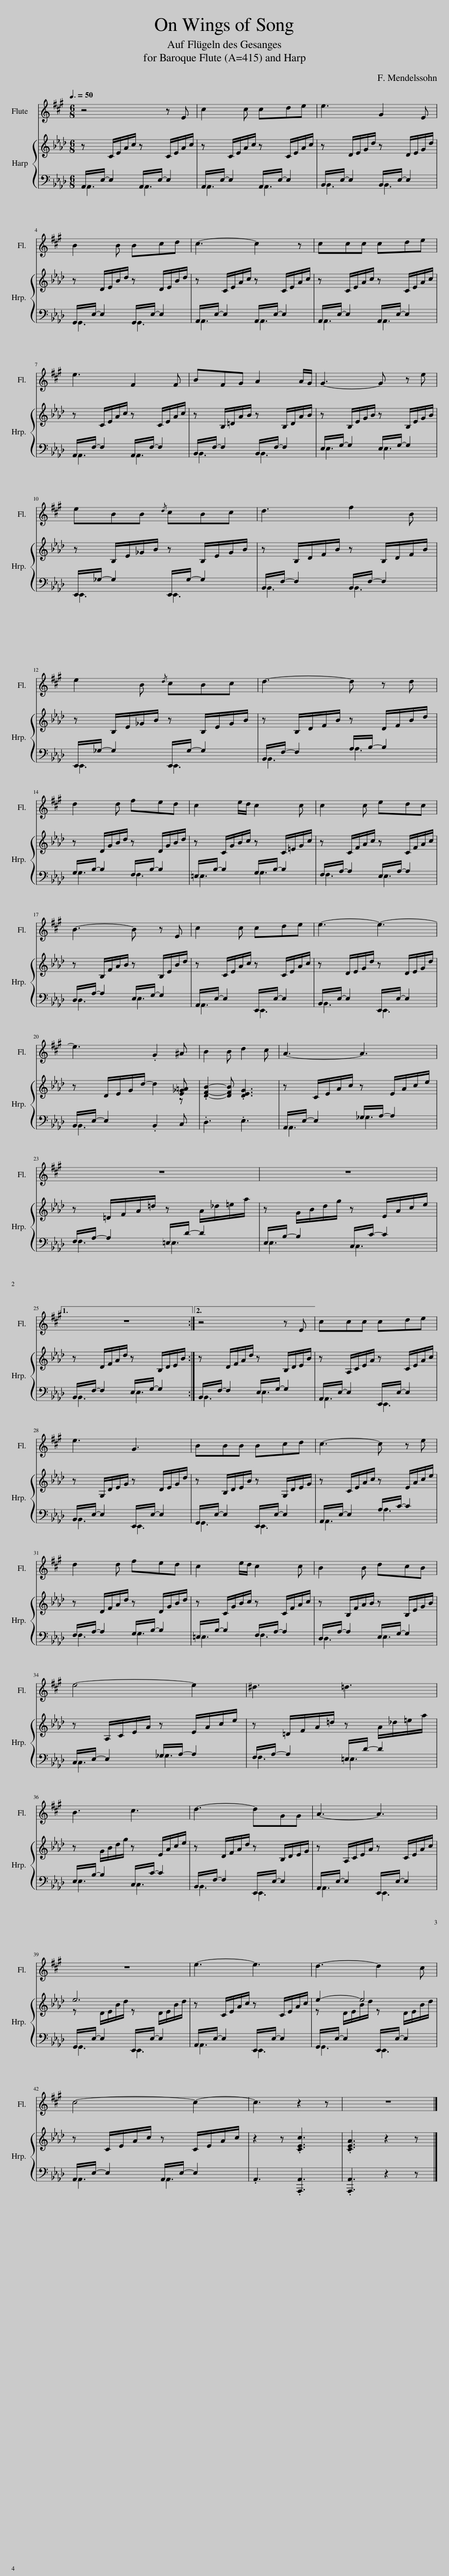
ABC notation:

X:1
%%score 1 { ( 2 5 ) | ( 3 4 ) }
L:1/8
Q:3/8=50
M:6/8
I:linebreak $
K:Ab
V:1 treble transpose=-1
V:2 treble
V:5 treble
V:3 bass
V:4 bass
V:1
[K:A] z4 z E | c2 c cde | e3 G2 E |$ B2 B Bcd | c3- c2 z | %5
 ccc cde |$ e3 F2 F | BFG A2 A/G/ | G3- G z e |$ eBB{/d} cBc | %10
 d3 f2 B |$ e2 B{/d} cBc | d3- d z d |$ d2 d fed | c2 e/d/ c2 c | %15
 c2 c edc |$ B3- B z E | c2 c cde | e3- e3- |$ e3 .G2 ^A | %20
 B2 B d2 c | A3- A3 |$ z6 | z6 |1$ z6 :|2 %25
 z4 z E || ccc cde |$ e3 G3 | BBB Bcd | c3- c z e |$ %30
 d2 d fed | c2 e/d/ c2 c | B2 B dcB |$ e4- e2 | ^d3 =d3 |$ %35
 B3 c3 | d3- dGG | A3- A3 |$ z6 | e3- e3 | %40
 d3- d2 c |$ c4- c2- | c3 z2 z | z6 |] %44
V:2
 z C/E/A/c/ z C/E/A/c/ | z C/E/A/c/ z C/E/A/c/ | z D/E/G/d/ z D/E/G/d/ |$ z D/E/B/d/ z D/E/B/d/ | z C/E/A/c/ z C/E/A/c/ | %5
 z C/E/A/c/ z C/E/A/c/ |$ z C/E/A/c/ z C/E/A/c/ | z B,/=D/A/B/ z B,/D/A/B/ | z B,/E/G/B/ z B,/E/G/B/ |$ z B,/E/_G/B/ z B,/E/G/B/ | %10
 z B,/D/F/B/ z B,/D/F/B/ |$ z B,/E/_G/B/ z B,/E/G/B/ | z B,/D/F/B/ z D/F/B/d/ |$ z D/G/B/d/ z D/G/B/d/ | z C/G/B/c/ z C/=E/G/c/ | %15
 z C/F/A/c/ z C/F/A/c/ |$ z B,/F/A/B/ z B,/E/B/d/ | z C/E/A/c/ z C/E/A/c/ | z D/E/G/d/ z D/E/G/d/ |$ z D/E/G/d/- d2 [E_G=A] | %20
 .[DFB]2- [DFB] .[DEG]3 | z C/E/A/c/ z E/A/c/e/ |$ z =D/F/A/=d/ z A/_d/=e/a/ | z G/B/d/g/ z E/A/c/e/ |1$ z D/F/A/d/ z B,/D/E/B/ :|2 %25
 z D/F/A/d/ z B,/D/E/B/ || z A,/C/E/A/ z C/E/A/c/ |$ z G,/D/E/G/ z D/E/G/d/ | z B,/D/E/B/ z G,/D/E/G/ | z C/E/A/c/ z E/A/c/e/ |$ %30
 z D/F/A/d/ z D/G/B/d/ | z C/G/B/c/ z C/F/A/c/ | z B,/F/A/B/ z B,/E/G/B/ |$ z A,/C/E/A/ z E/A/c/e/ | z =D/F/A/=d/ z A/_d/=e/a/ |$ %35
 z G/B/d/g/ z E/A/c/e/ | z D/F/A/d/ z B,/D/E/G/ | z A,/C/E/A/ z C/E/A/c/ |$ e6 | z C/E/A/c/ z C/E/A/c/ | %40
 e2- e4 |$ z C/E/A/c/ z C/E/A/c/ | z2 z .[CEc]3 | .[CEA]3 z2 z |] %44
V:3
 A,,/E,/- E,2 A,,/E,/- E,2 | A,,/E,/- E,2 A,,/E,/- E,2 | B,,/E,/- E,2 B,,/E,/- E,2 |$ G,,/E,/- E,2 G,,/E,/- E,2 | A,,/E,/- E,2 A,,/E,/- E,2 | %5
 A,,/E,/- E,2 A,,/E,/- E,2 |$ A,,/F,/- F,2 A,,/F,/- F,2 | B,,/F,/- F,2 B,,/F,/- F,2 | E,/G,/- G,2 E,/G,/- G,2 |$ E,,/_G,/- G,2 E,,/G,/- G,2 | %10
 B,,/F,/- F,2 B,,/F,/- F,2 |$ E,,/_G,/- G,2 E,,/G,/- G,2 | B,,/F,/- F,2 A,/B,/- B,2 |$ G,/B,/- B,2 F,/B,/- B,2 | =E,/B,/- B,2 G,/B,/- B,2 | %15
 F,/A,/- A,2 E,/A,/- A,2 |$ D,/A,/- A,2 E,/G,/- G,2 | A,,/E,/- E,2 E,,/E,/- E,2 | B,,/E,/- E,2 E,,/E,/- E,2 |$ B,,/E,/- E,2 .B,,2 C, | %20
 .D,3 .E,3 | A,,/E,/- E,2 _G,/A,/- A,2 |$ F,/A,/- A,2 =E,/D/- D2 | E,/B,/- B,2 C,/C/- C2 |1$ B,,/F,/- F,2 E,/G,/- G,2 :|2 %25
 B,,/F,/- F,2 E,/G,/- G,2 || A,,/E,/- E,2 E,,/E,/- E,2 |$ B,,/E,/- E,2 E,,/E,/- E,2 | G,,/E,/- E,2 E,,/E,/- E,2 | A,,/E,/- E,2 A,/C/- C2 |$ %30
 F,/A,/- A,2 G,/B,/- B,2 | =E,/B,/- B,2 F,/A,/- A,2 | D,/A,/- A,2 E,/G,/- G,2 |$ C,/E,/- E,2 _G,/A,/- A,2 | F,/A,/- A,2 =E,/D/- D2 |$ %35
 E,/B,/- B,2 C,/C/- C2 | B,,/F,/- F,2 E,,/E,/- E,2 | A,,/E,/- E,2 E,,/E,/- E,2 |$ G,,/E,/- E,2 E,,/E,/- E,2 | A,,/E,/- E,2 E,,/E,/- E,2 | %40
 G,,/E,/- E,2 E,,/E,/- E,2 |$ A,,/E,/- E,2 A,,/E,/- E,2 | .A,,3 .[A,,,A,,]3 | .[A,,,A,,]3 z2 z |] %44
V:4
 A,,3 A,,3 | A,,3 A,,3 | B,,3 B,,3 |$ G,,3 G,,3 | A,,3 A,,3 | %5
 A,,3 A,,3 |$ A,,3 A,,3 | B,,3 B,,3 | E,3 E,3 |$ E,,3 E,,3 | %10
 B,,3 B,,3 |$ E,,3 E,,3 | B,,3 A,3 |$ G,3 F,3 | =E,3 G,3 | %15
 F,3 E,3 |$ D,3 E,3 | A,,3 E,,3 | B,,3 E,,3 |$ B,,3 x3 | %20
 x6 | A,,3 _G,3 |$ F,3 =E,3 | E,3 C,3 |1$ B,,3 E,3 :|2 %25
 B,,3 E,3 || A,,3 E,,3 |$ B,,3 E,,3 | G,,3 E,,3 | A,,3 A,3 |$ %30
 F,3 G,3 | =E,3 F,3 | D,3 E,3 |$ C,3 _G,3 | F,3 =E,3 |$ %35
 E,3 C,3 | B,,3 E,,3 | A,,3 E,,3 |$ G,,3 E,,3 | A,,3 E,,3 | %40
 G,,3 E,,3 |$ A,,3 A,,3 | x6 | x6 |] %44
V:5
 x6 | x6 | x6 |$ x6 | x6 | %5
 x6 |$ x6 | x6 | x6 |$ x6 | %10
 x6 |$ x6 | x6 |$ x6 | x6 | %15
 x6 |$ x6 | x6 | x6 |$ x6 | %20
 x6 | x6 |$ x6 | x6 |1$ x6 :|2 %25
 x6 || x6 |$ x6 | x6 | x6 |$ %30
 x6 | x6 | x6 |$ x6 | x6 |$ %35
 x6 | x6 | x6 |$ z D/E/B/d/ z D/E/B/d/ | x6 | %40
 z D/E/B/d/ z D/E/B/d/ |$ x6 | x6 | x6 |] %44
